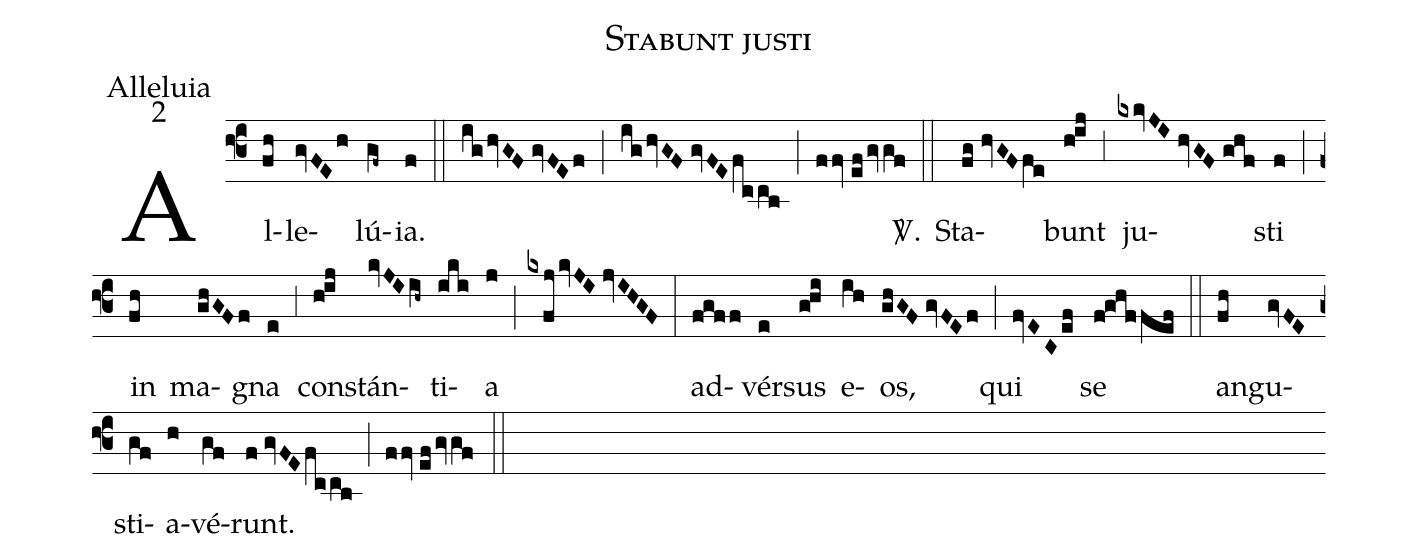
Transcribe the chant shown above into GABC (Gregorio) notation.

name:Stabunt justi;
office-part:Alleluia;
mode:2;
%%
(f3) Al(fh)le(gvFEh)lú(gf~)ia.(f) (::) (ig/hvGF//gvFEf) (;) (ig/hvGF//gvFE/fccb) (;) (ffv//ef/gvgf) <sp>V/</sp>.(::) Sta(fg//hvGF/fe)bunt(h!ij) (;3) ju(kxkvJI//hvGF//ghf)sti(f) (;) in(fh) ma(ghGFf)gna(e) (;3) con(h!ij)stán(kvJI/ih~)ti(iki)a(j) (;) (kxfj/kvJI//jvIHGF) (:) ad(fgff)vér(e)sus(g!hi) e(ih)os,(ghGF//gvFEf) (;) qui(fvEC/ef) se(f!ghffef) (::) an(fh)gu(gvFE)sti(gf)a(h)vé(gf)runt.(f//gvFE/fccb) (;) (ffv//ef/gvgf) (::)
